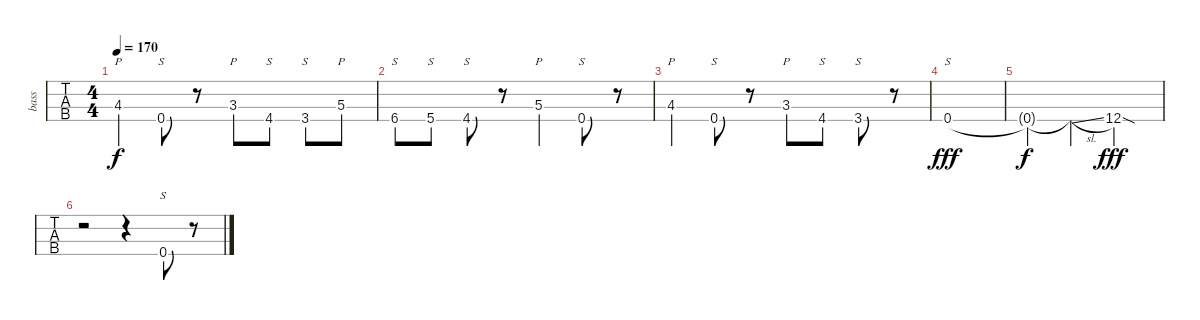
\track ("bass" "bass") {instrument electricbassfinger}
\staff {tabs}
\tuning (F2 C2 G1 C1) {hide}
\ts (4 4)
\tempo 170
\clef f4
\ks c
4.3.4{p dy f} 0.4.8{s} r.8 3.3.8{p} 4.4.8{s} 3.4.8{s} 5.3.8{p} |
6.4.8{s} 5.4.8{s} 4.4.8{s} r.8 5.3.4{p} 0.4.8{s} r.8 |
4.3.4{p} 0.4.8{s} r.8 3.3.8{p} 4.4.8{s} 3.4.8{s} r.8 |
0.4.1{s dy fff} |
0.4{t}.4{dy f} 0.4{sl t}.4 12.4{sod}.2{dy fff} |
r.2{volume 3} r.4 0.4.8{s} r.8
